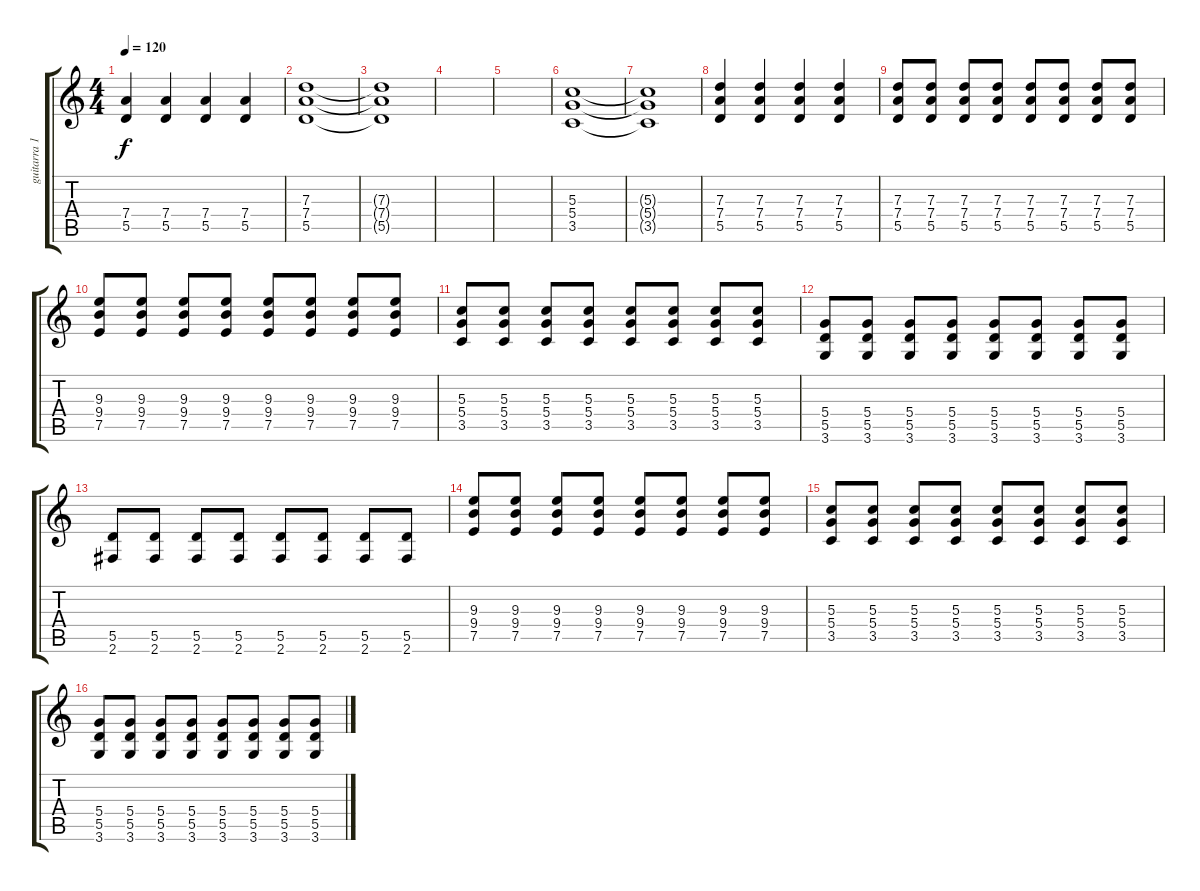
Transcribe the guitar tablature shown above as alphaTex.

\track ("guitarra 1" "guitarra 1") {instrument overdrivenguitar}
\staff {score tabs}
\tuning (E4 B3 G3 D3 A2 E2) {hide}
\ts (4 4)
\tempo 120
\clef g2
\ks c
(7.4 5.5).4{dy f} (7.4 5.5).4 (7.4 5.5).4 (7.4 5.5).4 |
(7.3 7.4 5.5).1 |
(7.3{t} 7.4{t} 5.5{t}).1 |
|
|
(5.3 5.4 3.5).1 |
(5.3{t} 5.4{t} 3.5{t}).1 |
(7.3 7.4 5.5).4 (7.3 7.4 5.5).4 (7.3 7.4 5.5).4 (7.3 7.4 5.5).4 |
(7.3 7.4 5.5).8 (7.3 7.4 5.5).8 (7.3 7.4 5.5).8 (7.3 7.4 5.5).8 (7.3 7.4 5.5).8 (7.3 7.4 5.5).8 (7.3 7.4 5.5).8 (7.3 7.4 5.5).8 |
(9.3 9.4 7.5).8 (9.3 9.4 7.5).8 (9.3 9.4 7.5).8 (9.3 9.4 7.5).8 (9.3 9.4 7.5).8 (9.3 9.4 7.5).8 (9.3 9.4 7.5).8 (9.3 9.4 7.5).8 |
(5.3 5.4 3.5).8 (5.3 5.4 3.5).8 (5.3 5.4 3.5).8 (5.3 5.4 3.5).8 (5.3 5.4 3.5).8 (5.3 5.4 3.5).8 (5.3 5.4 3.5).8 (5.3 5.4 3.5).8 |
(5.4 5.5 3.6).8 (5.4 5.5 3.6).8 (5.4 5.5 3.6).8 (5.4 5.5 3.6).8 (5.4 5.5 3.6).8 (5.4 5.5 3.6).8 (5.4 5.5 3.6).8 (5.4 5.5 3.6).8 |
(5.5 2.6).8 (5.5 2.6).8 (5.5 2.6).8 (5.5 2.6).8 (5.5 2.6).8 (5.5 2.6).8 (5.5 2.6).8 (5.5 2.6).8 |
(9.3 9.4 7.5).8 (9.3 9.4 7.5).8 (9.3 9.4 7.5).8 (9.3 9.4 7.5).8 (9.3 9.4 7.5).8 (9.3 9.4 7.5).8 (9.3 9.4 7.5).8 (9.3 9.4 7.5).8 |
(5.3 5.4 3.5).8 (5.3 5.4 3.5).8 (5.3 5.4 3.5).8 (5.3 5.4 3.5).8 (5.3 5.4 3.5).8 (5.3 5.4 3.5).8 (5.3 5.4 3.5).8 (5.3 5.4 3.5).8 |
(5.4 5.5 3.6).8 (5.4 5.5 3.6).8 (5.4 5.5 3.6).8 (5.4 5.5 3.6).8 (5.4 5.5 3.6).8 (5.4 5.5 3.6).8 (5.4 5.5 3.6).8 (5.4 5.5 3.6).8
